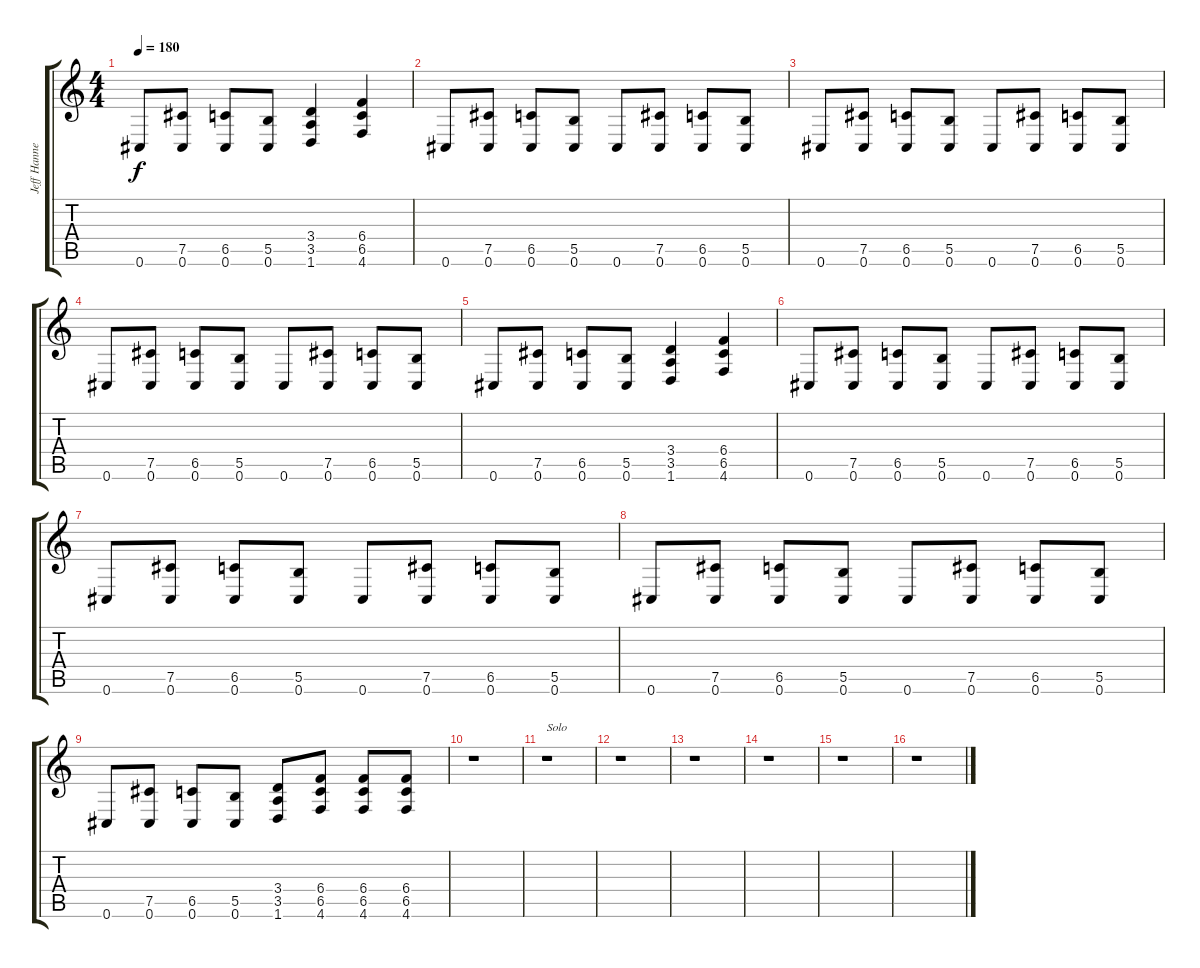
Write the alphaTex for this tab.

\track ("Jeff Hanneman" "Jeff Hanne") {instrument distortionguitar}
\staff {score tabs}
\tuning (Db4 Ab3 E3 B2 Gb2 Db2) {hide}
\ts (4 4)
\tempo 180
\clef g2
\ks c
0.6.8{dy f} (7.5 0.6).8 (6.5 0.6).8 (5.5 0.6).8 (3.4 3.5 1.6).4 (6.4 6.5 4.6).4 |
0.6.8 (7.5 0.6).8 (6.5 0.6).8 (5.5 0.6).8 0.6.8 (7.5 0.6).8 (6.5 0.6).8 (5.5 0.6).8 |
0.6.8 (7.5 0.6).8 (6.5 0.6).8 (5.5 0.6).8 0.6.8 (7.5 0.6).8 (6.5 0.6).8 (5.5 0.6).8 |
0.6.8 (7.5 0.6).8 (6.5 0.6).8 (5.5 0.6).8 0.6.8 (7.5 0.6).8 (6.5 0.6).8 (5.5 0.6).8 |
0.6.8 (7.5 0.6).8 (6.5 0.6).8 (5.5 0.6).8 (3.4 3.5 1.6).4 (6.4 6.5 4.6).4 |
0.6.8 (7.5 0.6).8 (6.5 0.6).8 (5.5 0.6).8 0.6.8 (7.5 0.6).8 (6.5 0.6).8 (5.5 0.6).8 |
0.6.8 (7.5 0.6).8 (6.5 0.6).8 (5.5 0.6).8 0.6.8 (7.5 0.6).8 (6.5 0.6).8 (5.5 0.6).8 |
0.6.8 (7.5 0.6).8 (6.5 0.6).8 (5.5 0.6).8 0.6.8 (7.5 0.6).8 (6.5 0.6).8 (5.5 0.6).8 |
0.6.8 (7.5 0.6).8 (6.5 0.6).8 (5.5 0.6).8 (3.4 3.5 1.6).8 (6.4 6.5 4.6).8 (6.4 6.5 4.6).8 (6.4 6.5 4.6).8 |
r.1 |
r.1{txt "Solo"} |
r.1 |
r.1 |
r.1 |
r.1 |
r.1
